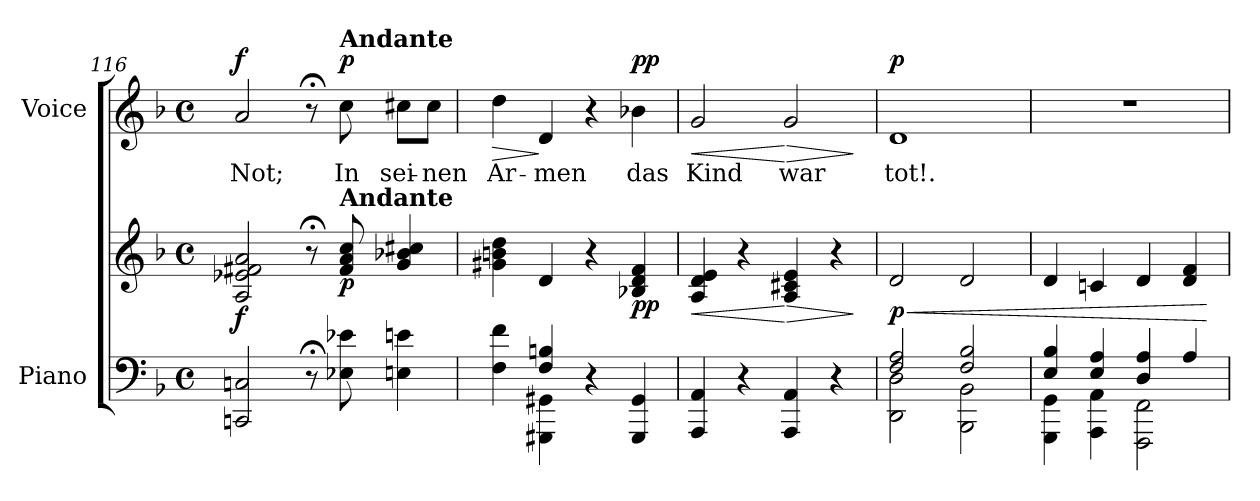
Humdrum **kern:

**kern	**kern	**dynam	**kern	**text	**dynam
*part2	*part2	*part2	*part1	*part1	*part1
*staff3	*staff2	*staff2/3	*staff1	*staff1	*staff1
*I"Piano	*	*	*I"Voice	*	*
*I'Pno	*	*	*	*	*
*clefF4	*clefG2	*	*clefG2	*	*
*k[b-]	*k[b-]	*	*k[b-]	*	*
*M4/4	*M4/4	*	*M4/4	*	*
*met(c)	*met(c)	*	*met(c)	*	*
=116	=116	=116	=116	=116	=116
!	!	!LO:DY:b	!	!LO:LY:b	!LO:DY:a
2CCn/ 2Cn/	2A/ 2e-X/ 2f#X/ 2a/	f	2a/	Not;	f
8r;<	8r;<	.	8r;<	.	.
!	!	!	!LO:TX:a:B:t=Andante	!	!
!	!LO:TX:a:B:t=Andante	!	!	!	!
!	!	!LO:DY:b	!	!LO:LY:b	!LO:DY:a
8E-X\ 8e-X\	8f#/ 8a/ 8cc/	p	8cc\	In	p
!	!	!	!	!LO:LY:b	!
4En\ 4en\	4g/ 4b-X/ 4cc#X/	.	8cc#X\L	sei-	.
!	!	!	!	!LO:LY:b	!
.	.	.	8cc#\J	-nen	.
=117	=117	=117	=117	=117	=117
*^	*	*	*	*	*
!	!	!	!	!	!LO:LY:b	!LO:HP:b
4F\ 4f\	4ryy	4g#X\ 4bn\ 4dd\	.	4dd\	Ar-	>
!	!	!	!	!	!LO:LY:b	!
4F/ 4Bn/	4GGG#X\ 4GG#X\	4d/	.	4d/	-men	]
2ryy	4r	4r	.	4r	.	.
!	!	!	!LO:DY:b	!	!LO:LY:b	!LO:DY:a
.	4GGG#/ 4GG#/	4B-X/ 4d/ 4f/	pp	4b-X\	das	pp
=118	=118	=118	=118	=118	=118	=118
!	!	!	!LO:HP:b	!	!LO:LY:b	!LO:HP:b
*v	*v	*	*	*	*	*
4AAA/ 4AA/	4A/ 4d/ 4e/	<	2g/	Kind	<
4r	4r	.	.	.	.
!	!	!LO:HP:n=1:b	!	!LO:LY:b	!LO:HP:n=1:b
4AAA/ 4AA/	4A/ 4c#X/ 4e/	[ >	2g/	war	[ >
4r	4r	.	.	.	.
.	.	]	.	.	]
=119	=119	=119	=119	=119	=119
*^	*	*	*	*	*
!	!	!	!LO:HP:b	!	!LO:LY:b	!
!	!	!	!LO:DY:n=1:b	!	!	!LO:DY:a
2F/ 2A/	2DD\ 2D\	2d/	< p	1d	tot!.	p
2F/ 2B-/	2BBB-\ 2BB-\	2d/	.	.	.	.
=120	=120	=120	=120	=120	=120	=120
4E/ 4B-/	4GGG\ 4GG\	4d/	.	1r	.	.
4E/ 4A/	4AAA\ 4AA\	4cn/	.	.	.	.
4D/ 4A/	2FFF\ 2FF\	4d/	.	.	.	.
4A/	.	4d/ 4f/	.	.	.	.
*v	*v	*	*	*	*	*
.	.	[	.	.	.
=	=	=	=	=	=
*-	*-	*-	*-	*-	*-
